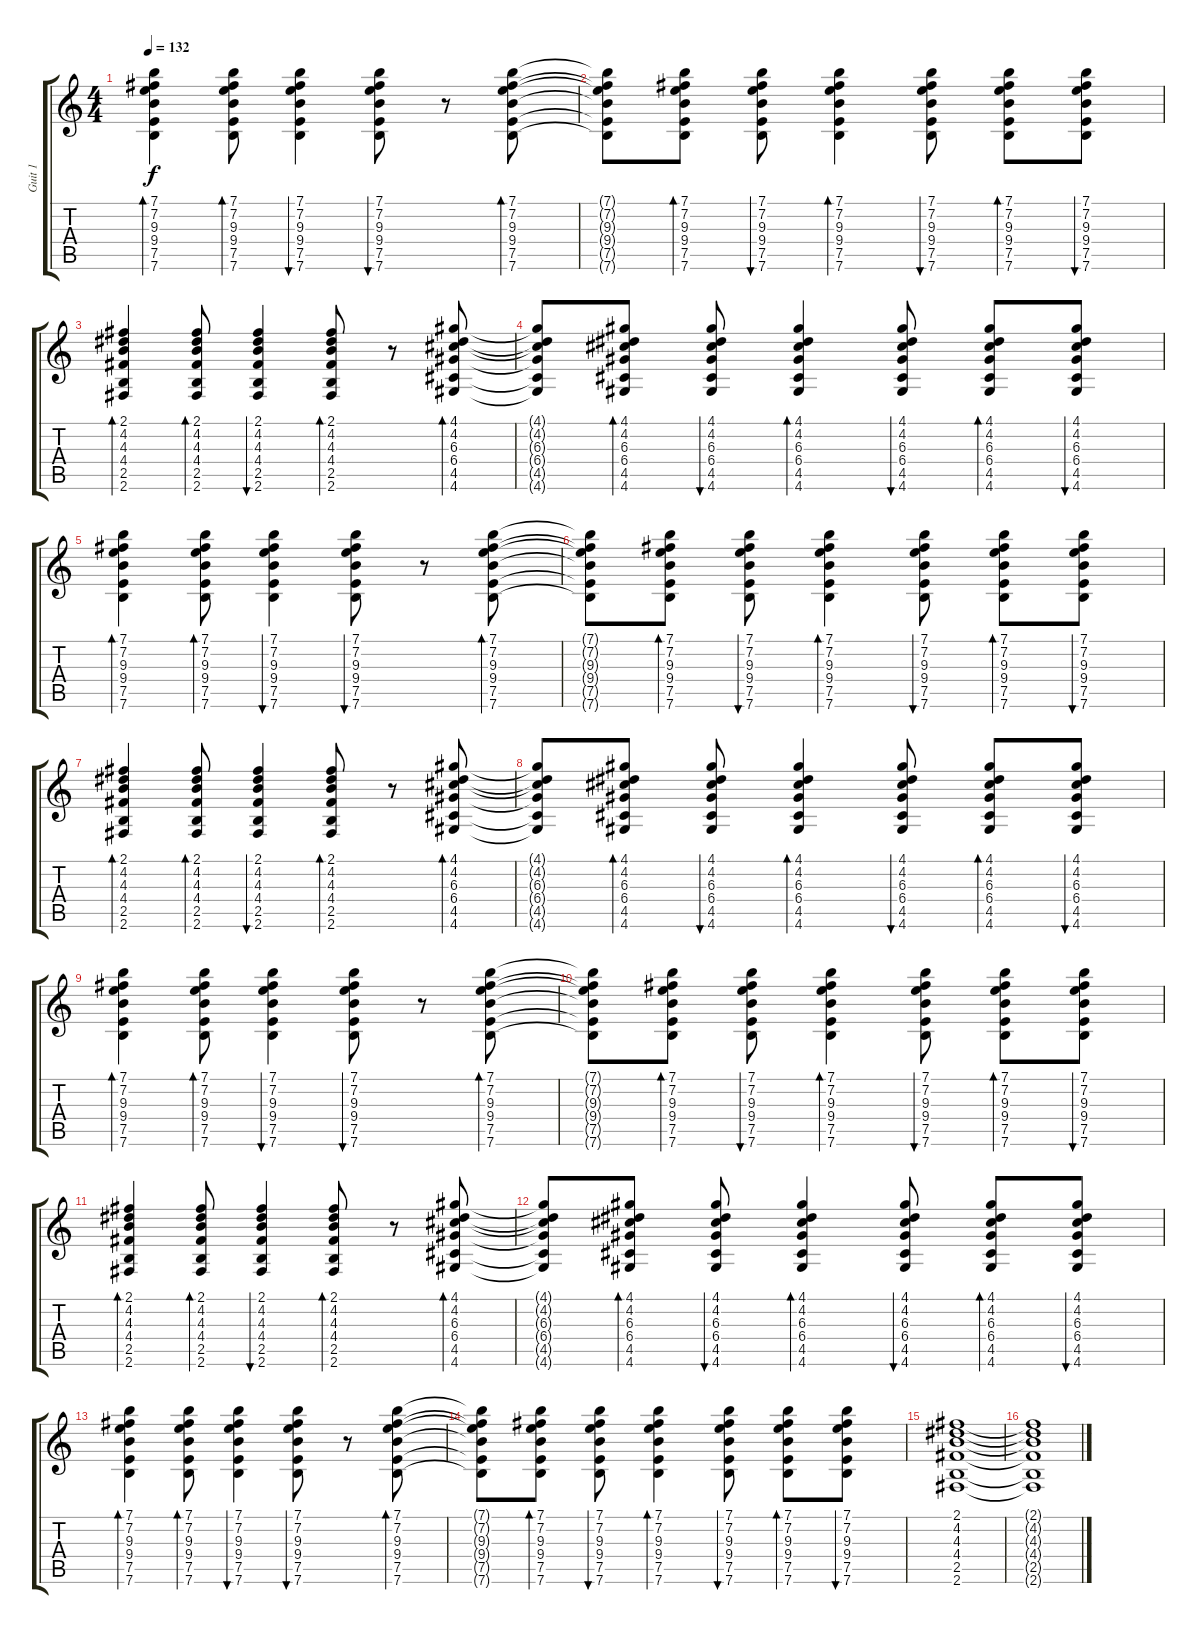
\track ("Guit 1" "Guit 1") {instrument distortionguitar}
\staff {score tabs}
\tuning (E4 B3 G3 D3 A2 E2) {hide}
\ts (4 4)
\tempo 132
\clef g2
\ks c
(7.1 7.2 9.3 9.4 7.5 7.6).4{bd 30 dy f} (7.1 7.2 9.3 9.4 7.5 7.6).8{bd 30} (7.1 7.2 9.3 9.4 7.5 7.6).4{bu 30} (7.1 7.2 9.3 9.4 7.5 7.6).8{bu 30} r.8 (7.1 7.2 9.3 9.4 7.5 7.6).8{bd 30} |
(7.1{t} 7.2{t} 9.3{t} 9.4{t} 7.5{t} 7.6{t}).8 (7.1 7.2 9.3 9.4 7.5 7.6).8{bd 30} (7.1 7.2 9.3 9.4 7.5 7.6).8{bu 30} (7.1 7.2 9.3 9.4 7.5 7.6).4{bd 30} (7.1 7.2 9.3 9.4 7.5 7.6).8{bu 30} (7.1 7.2 9.3 9.4 7.5 7.6).8{bd 30} (7.1 7.2 9.3 9.4 7.5 7.6).8{bu 30} |
(2.1 4.2 4.3 4.4 2.5 2.6).4{bd 30} (2.1 4.2 4.3 4.4 2.5 2.6).8{bd 30} (2.1 4.2 4.3 4.4 2.5 2.6).4{bu 30} (2.1 4.2 4.3 4.4 2.5 2.6).8{bd 30} r.8 (4.1 4.2 6.3 6.4 4.5 4.6).8{bd 30} |
(4.1{t} 4.2{t} 6.3{t} 6.4{t} 4.5{t} 4.6{t}).8 (4.1 4.2 6.3 6.4 4.5 4.6).8{bd 30} (4.1 4.2 6.3 6.4 4.5 4.6).8{bu 30} (4.1 4.2 6.3 6.4 4.5 4.6).4{bd 30} (4.1 4.2 6.3 6.4 4.5 4.6).8{bu 30} (4.1 4.2 6.3 6.4 4.5 4.6).8{bd 30} (4.1 4.2 6.3 6.4 4.5 4.6).8{bu 30} |
(7.1 7.2 9.3 9.4 7.5 7.6).4{bd 30} (7.1 7.2 9.3 9.4 7.5 7.6).8{bd 30} (7.1 7.2 9.3 9.4 7.5 7.6).4{bu 30} (7.1 7.2 9.3 9.4 7.5 7.6).8{bu 30} r.8 (7.1 7.2 9.3 9.4 7.5 7.6).8{bd 30} |
(7.1{t} 7.2{t} 9.3{t} 9.4{t} 7.5{t} 7.6{t}).8 (7.1 7.2 9.3 9.4 7.5 7.6).8{bd 30} (7.1 7.2 9.3 9.4 7.5 7.6).8{bu 30} (7.1 7.2 9.3 9.4 7.5 7.6).4{bd 30} (7.1 7.2 9.3 9.4 7.5 7.6).8{bu 30} (7.1 7.2 9.3 9.4 7.5 7.6).8{bd 30} (7.1 7.2 9.3 9.4 7.5 7.6).8{bu 30} |
(2.1 4.2 4.3 4.4 2.5 2.6).4{bd 30} (2.1 4.2 4.3 4.4 2.5 2.6).8{bd 30} (2.1 4.2 4.3 4.4 2.5 2.6).4{bu 30} (2.1 4.2 4.3 4.4 2.5 2.6).8{bd 30} r.8 (4.1 4.2 6.3 6.4 4.5 4.6).8{bd 30} |
(4.1{t} 4.2{t} 6.3{t} 6.4{t} 4.5{t} 4.6{t}).8 (4.1 4.2 6.3 6.4 4.5 4.6).8{bd 30} (4.1 4.2 6.3 6.4 4.5 4.6).8{bu 30} (4.1 4.2 6.3 6.4 4.5 4.6).4{bd 30} (4.1 4.2 6.3 6.4 4.5 4.6).8{bu 30} (4.1 4.2 6.3 6.4 4.5 4.6).8{bd 30} (4.1 4.2 6.3 6.4 4.5 4.6).8{bu 30} |
(7.1 7.2 9.3 9.4 7.5 7.6).4{bd 30} (7.1 7.2 9.3 9.4 7.5 7.6).8{bd 30} (7.1 7.2 9.3 9.4 7.5 7.6).4{bu 30} (7.1 7.2 9.3 9.4 7.5 7.6).8{bu 30} r.8 (7.1 7.2 9.3 9.4 7.5 7.6).8{bd 30} |
(7.1{t} 7.2{t} 9.3{t} 9.4{t} 7.5{t} 7.6{t}).8 (7.1 7.2 9.3 9.4 7.5 7.6).8{bd 30} (7.1 7.2 9.3 9.4 7.5 7.6).8{bu 30} (7.1 7.2 9.3 9.4 7.5 7.6).4{bd 30} (7.1 7.2 9.3 9.4 7.5 7.6).8{bu 30} (7.1 7.2 9.3 9.4 7.5 7.6).8{bd 30} (7.1 7.2 9.3 9.4 7.5 7.6).8{bu 30} |
(2.1 4.2 4.3 4.4 2.5 2.6).4{bd 30} (2.1 4.2 4.3 4.4 2.5 2.6).8{bd 30} (2.1 4.2 4.3 4.4 2.5 2.6).4{bu 30} (2.1 4.2 4.3 4.4 2.5 2.6).8{bd 30} r.8 (4.1 4.2 6.3 6.4 4.5 4.6).8{bd 30} |
(4.1{t} 4.2{t} 6.3{t} 6.4{t} 4.5{t} 4.6{t}).8 (4.1 4.2 6.3 6.4 4.5 4.6).8{bd 30} (4.1 4.2 6.3 6.4 4.5 4.6).8{bu 30} (4.1 4.2 6.3 6.4 4.5 4.6).4{bd 30} (4.1 4.2 6.3 6.4 4.5 4.6).8{bu 30} (4.1 4.2 6.3 6.4 4.5 4.6).8{bd 30} (4.1 4.2 6.3 6.4 4.5 4.6).8{bu 30} |
(7.1 7.2 9.3 9.4 7.5 7.6).4{bd 30} (7.1 7.2 9.3 9.4 7.5 7.6).8{bd 30} (7.1 7.2 9.3 9.4 7.5 7.6).4{bu 30} (7.1 7.2 9.3 9.4 7.5 7.6).8{bu 30} r.8 (7.1 7.2 9.3 9.4 7.5 7.6).8{bd 30} |
(7.1{t} 7.2{t} 9.3{t} 9.4{t} 7.5{t} 7.6{t}).8 (7.1 7.2 9.3 9.4 7.5 7.6).8{bd 30} (7.1 7.2 9.3 9.4 7.5 7.6).8{bu 30} (7.1 7.2 9.3 9.4 7.5 7.6).4{bd 30} (7.1 7.2 9.3 9.4 7.5 7.6).8{bu 30} (7.1 7.2 9.3 9.4 7.5 7.6).8{bd 30} (7.1 7.2 9.3 9.4 7.5 7.6).8{bu 30} |
(2.1 4.2 4.3 4.4 2.5 2.6).1{volume 0} |
(2.1{t} 4.2{t} 4.3{t} 4.4{t} 2.5{t} 2.6{t}).1
